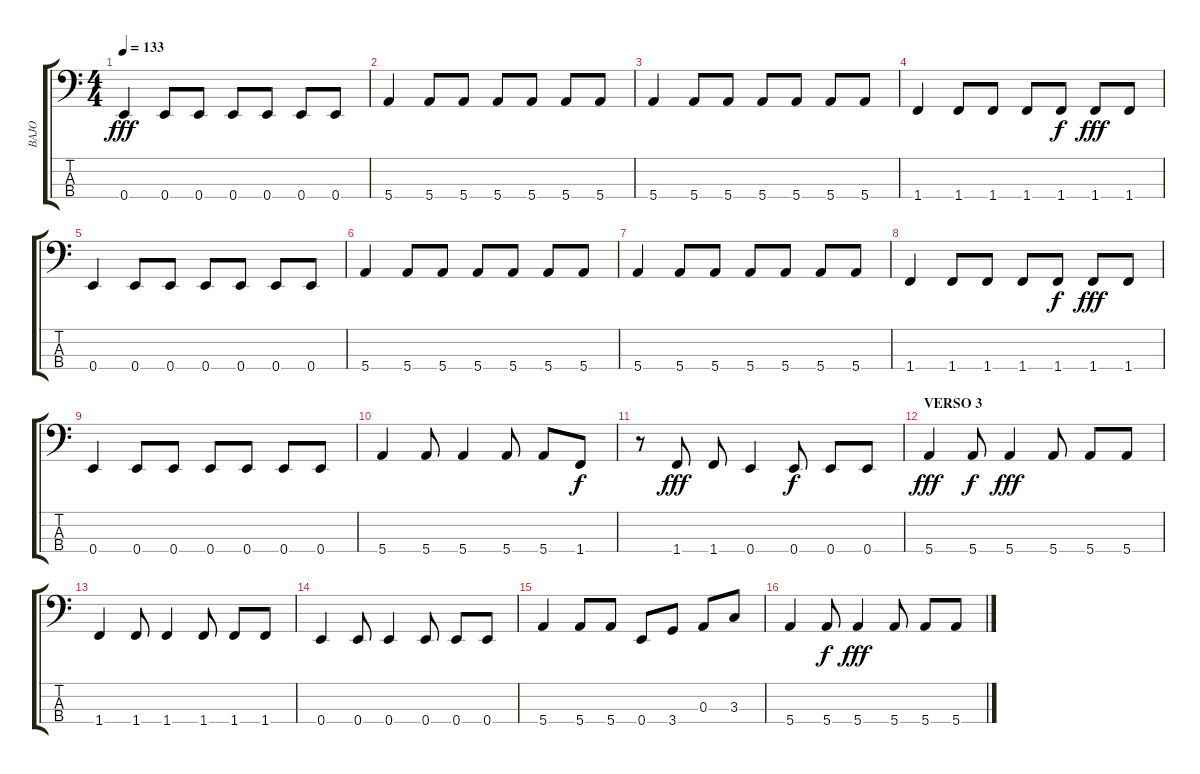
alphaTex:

\track ("BAJO" "BAJO") {instrument electricbassfinger}
\staff {score tabs}
\tuning (G2 D2 A1 E1) {hide}
\ts (4 4)
\tempo 133
\clef f4
\ks c
0.4.4{dy fff} 0.4.8 0.4.8 0.4.8 0.4.8 0.4.8 0.4.8 |
5.4.4 5.4.8 5.4.8 5.4.8 5.4.8 5.4.8 5.4.8 |
5.4.4 5.4.8 5.4.8 5.4.8 5.4.8 5.4.8 5.4.8 |
1.4.4 1.4.8 1.4.8 1.4.8 1.4.8{dy f} 1.4.8{dy fff} 1.4.8 |
0.4.4 0.4.8 0.4.8 0.4.8 0.4.8 0.4.8 0.4.8 |
5.4.4 5.4.8 5.4.8 5.4.8 5.4.8 5.4.8 5.4.8 |
5.4.4 5.4.8 5.4.8 5.4.8 5.4.8 5.4.8 5.4.8 |
1.4.4 1.4.8 1.4.8 1.4.8 1.4.8{dy f} 1.4.8{dy fff} 1.4.8 |
0.4.4 0.4.8 0.4.8 0.4.8 0.4.8 0.4.8 0.4.8 |
5.4.4 5.4.8 5.4.4 5.4.8 5.4.8 1.4.8{dy f} |
r.8 1.4.8{dy fff} 1.4.8 0.4.4 0.4.8{dy f} 0.4.8 0.4.8 |
\section ("" "VERSO 3")
5.4.4{dy fff} 5.4.8{dy f} 5.4.4{dy fff} 5.4.8 5.4.8 5.4.8 |
1.4.4 1.4.8 1.4.4 1.4.8 1.4.8 1.4.8 |
0.4.4 0.4.8 0.4.4 0.4.8 0.4.8 0.4.8 |
5.4.4 5.4.8 5.4.8 0.4.8 3.4.8 0.3.8 3.3.8 |
5.4.4 5.4.8{dy f} 5.4.4{dy fff} 5.4.8 5.4.8 5.4.8
